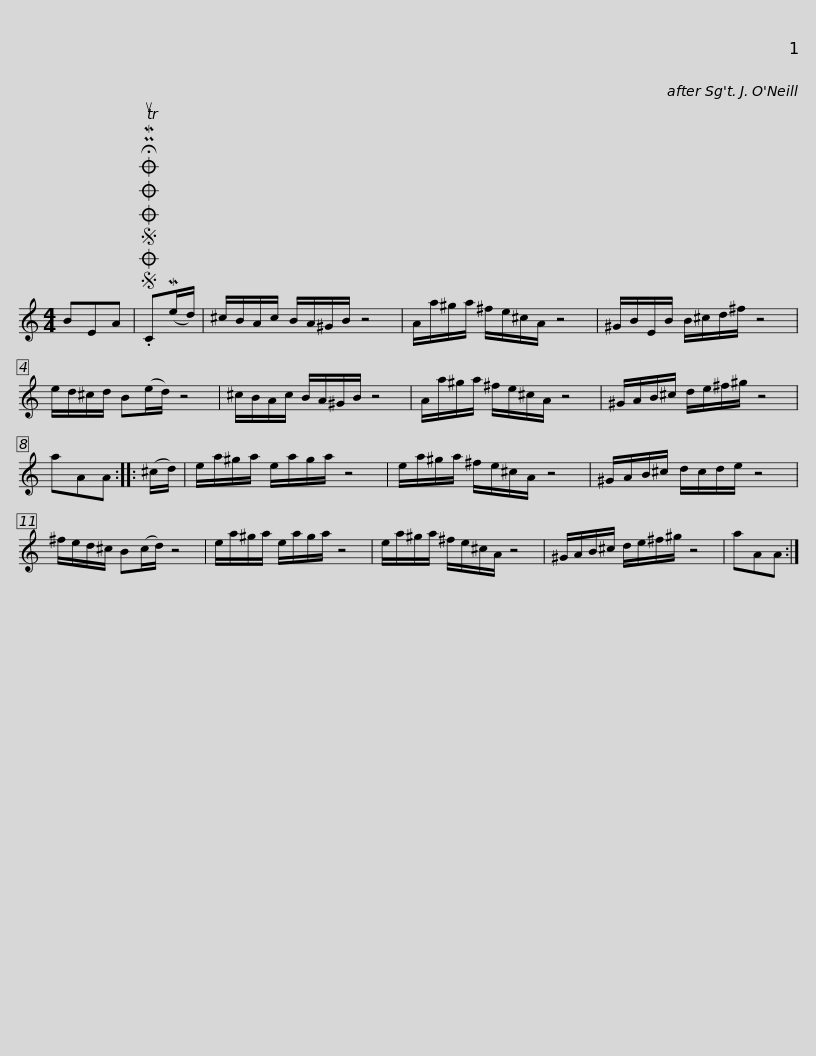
X:1
L:1/8
M:4/4
I:linebreak $
K:C
V:1 treble
V:1
 BEA |SOSOOO .!fermata!PMTuC(Me/d/) | ^c/B/A/c/ B/A/^G/B/ z4 | A/a/^g/a/ ^f/e/^c/A/ z4 | ^G/B/E/B/ B/^c/d/^f/ z4 | %5
 e/d/^c/d/ B(e/d/) z4 |$ ^c/B/A/c/ B/A/^G/B/ z4 | A/a/^g/a/ ^f/e/^c/A/ z4 | ^G/A/B/^c/ d/e/^f/^g/ z4 | aAA :: %10
 (^c/d/) | e/a/^g/a/ e/a/g/a/ z4 |$ e/a/^g/a/ ^f/e/^c/A/ z4 | ^G/A/B/^c/ d/c/d/e/ z4 | ^f/e/d/^c/ B(c/d/) z4 | %15
 e/a/^g/a/ e/a/g/a/ z4 | e/a/^g/a/ ^f/e/^c/A/ z4 |$ ^G/A/B/^c/ d/e/^f/^g/ z4 | aAA :| %19
